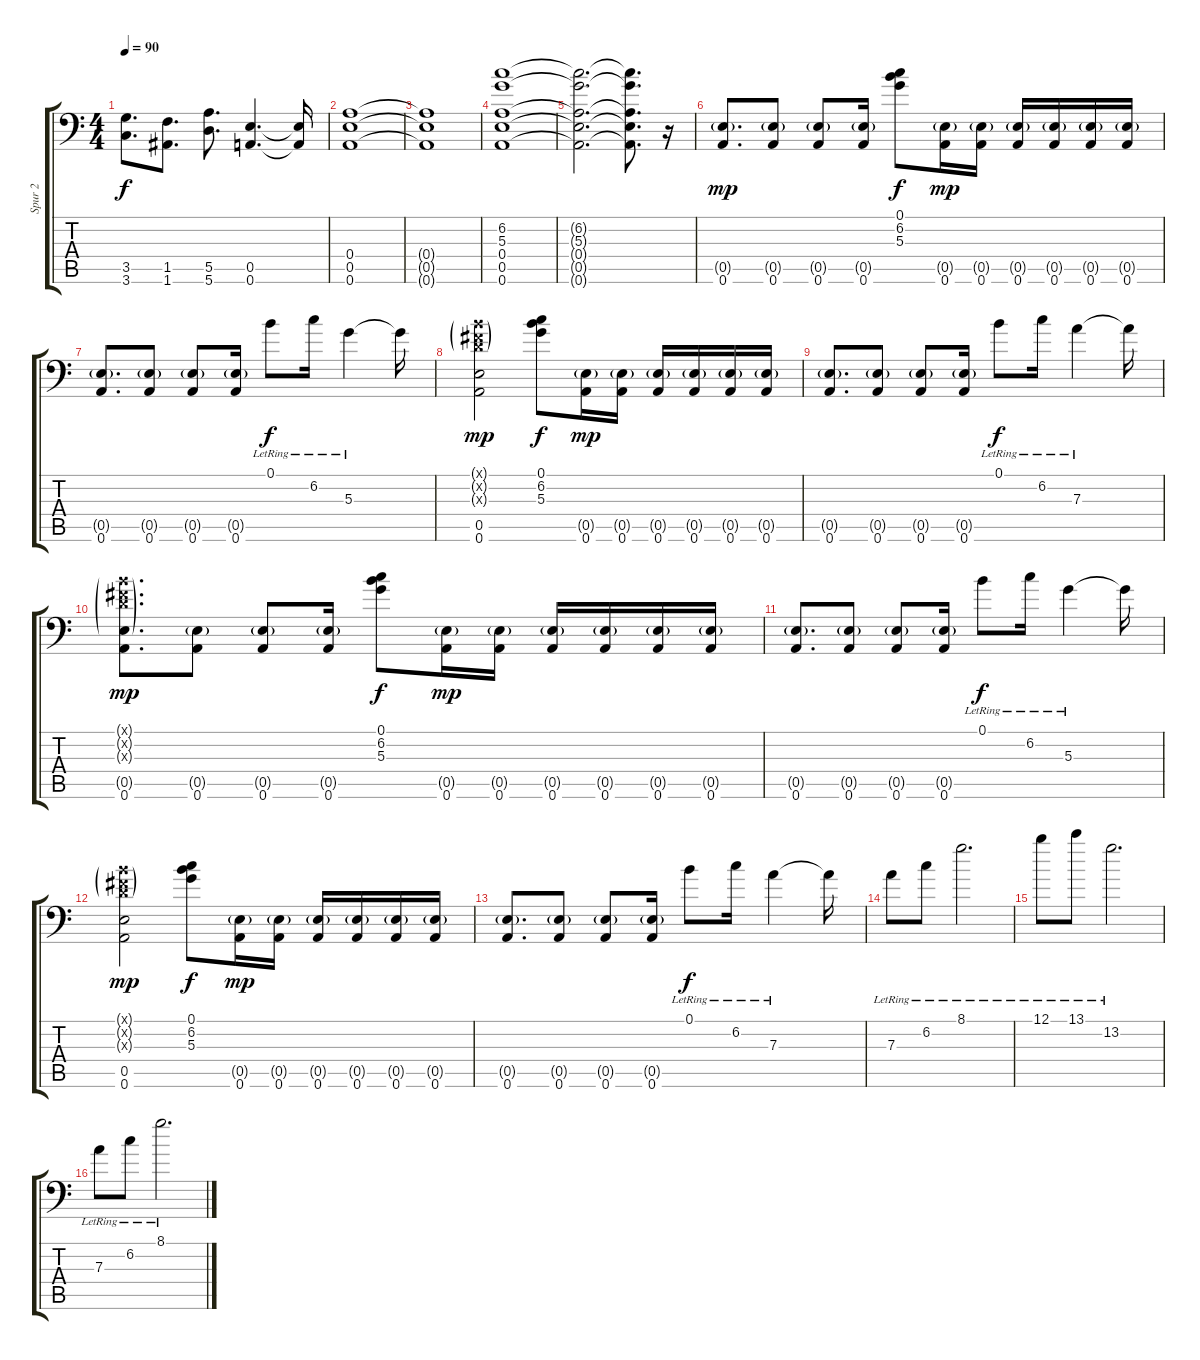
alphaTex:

\track ("Spur 2" "Spur 2") {instrument distortionguitar}
\staff {score tabs}
\tuning (B3 Gb3 D3 A2 E2 A1) {hide}
\ts (4 4)
\tempo 90
\clef f4
\ks c
(3.5 3.6).8{d dy f} (1.5 1.6).8{d} (5.5 5.6).8{d} (0.5 0.6).4{d} (0.5{t} 0.6{t}).16 |
(0.4 0.5 0.6).1 |
(0.4{t} 0.5{t} 0.6{t}).1 |
(6.2 5.3 0.4 0.5 0.6).1 |
(6.2{t} 5.3{t} 0.4{t} 0.5{t} 0.6{t}).2{d} (6.2{t} 5.3{t} 0.4{t} 0.5{t} 0.6{t}).8{d} r.16 |
(0.5{g} 0.6).8{d dy mp} (0.5{g} 0.6).8 (0.5{g} 0.6).8 (0.5{g} 0.6).16 (0.1 6.2 5.3).8{dy f} (0.5{g} 0.6).16{dy mp} (0.5{g} 0.6).16 (0.5{g} 0.6).16 (0.5{g} 0.6).16 (0.5{g} 0.6).16 (0.5{g} 0.6).16 |
(0.5{g} 0.6).8{d} (0.5{g} 0.6).8 (0.5{g} 0.6).8 (0.5{g} 0.6).16 0.1{lr}.8{dy f} 6.2{lr}.16 5.3{lr}.4 5.3{t}.16 |
(0.1{g x} 0.2{g x} 0.3{g x} 0.5 0.6).2{dy mp} (0.1 6.2 5.3).8{dy f} (0.5{g} 0.6).16{dy mp} (0.5{g} 0.6).16 (0.5{g} 0.6).16 (0.5{g} 0.6).16 (0.5{g} 0.6).16 (0.5{g} 0.6).16 |
(0.5{g} 0.6).8{d} (0.5{g} 0.6).8 (0.5{g} 0.6).8 (0.5{g} 0.6).16 0.1{lr}.8{dy f} 6.2{lr}.16 7.3{lr}.4 7.3{t}.16 |
(0.1{g x} 0.2{g x} 0.3{g x} 0.5{g} 0.6).8{d dy mp} (0.5{g} 0.6).8 (0.5{g} 0.6).8 (0.5{g} 0.6).16 (0.1 6.2 5.3).8{dy f} (0.5{g} 0.6).16{dy mp} (0.5{g} 0.6).16 (0.5{g} 0.6).16 (0.5{g} 0.6).16 (0.5{g} 0.6).16 (0.5{g} 0.6).16 |
(0.5{g} 0.6).8{d} (0.5{g} 0.6).8 (0.5{g} 0.6).8 (0.5{g} 0.6).16 0.1{lr}.8{dy f} 6.2{lr}.16 5.3{lr}.4 5.3{t}.16 |
(0.1{g x} 0.2{g x} 0.3{g x} 0.5 0.6).2{dy mp} (0.1 6.2 5.3).8{dy f} (0.5{g} 0.6).16{dy mp} (0.5{g} 0.6).16 (0.5{g} 0.6).16 (0.5{g} 0.6).16 (0.5{g} 0.6).16 (0.5{g} 0.6).16 |
(0.5{g} 0.6).8{d} (0.5{g} 0.6).8 (0.5{g} 0.6).8 (0.5{g} 0.6).16 0.1{lr}.8{dy f} 6.2{lr}.16 7.3{lr}.4 7.3{t}.16 |
7.3{lr}.8 6.2{lr}.8 8.1{lr}.2{d} |
12.1{lr}.8 13.1{lr}.8 13.2{lr}.2{d} |
7.3{lr}.8 6.2{lr}.8 8.1{lr}.2{d}
